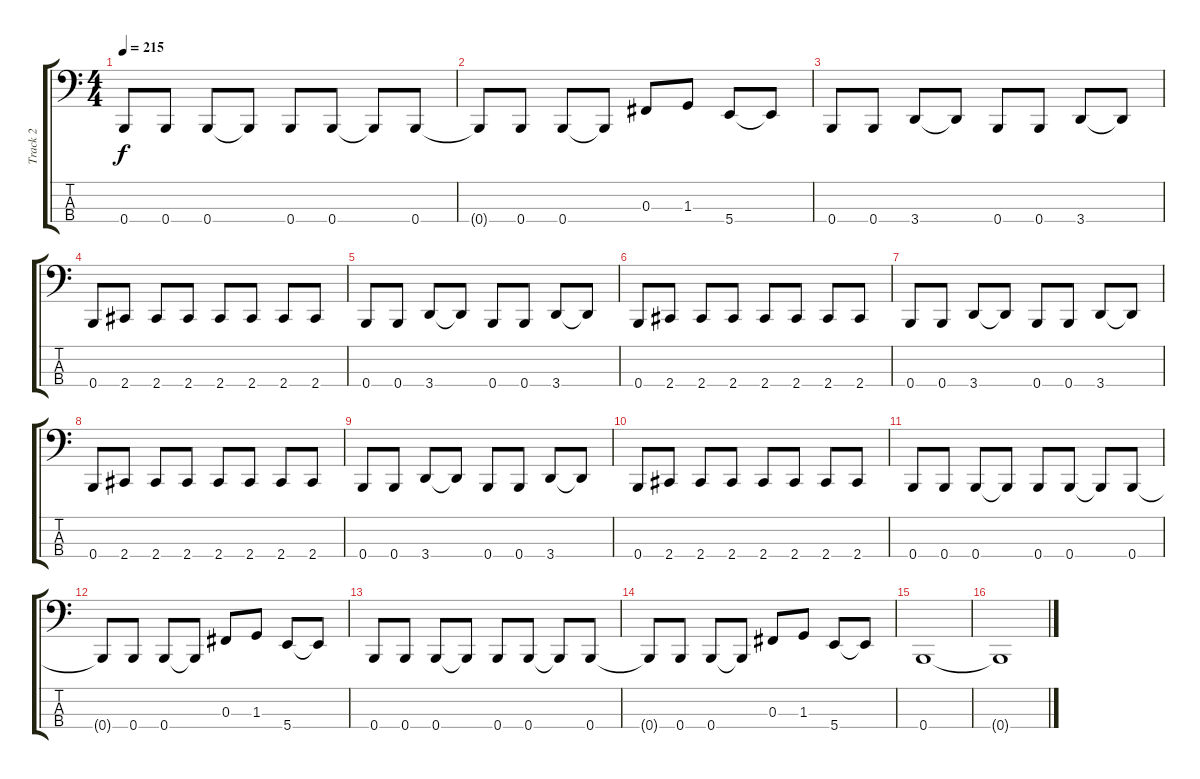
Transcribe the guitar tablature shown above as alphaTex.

\track ("Track 2" "Track 2") {instrument electricbassfinger}
\staff {score tabs}
\tuning (E2 B1 Gb1 B0) {hide}
\ts (4 4)
\tempo 215
\clef f4
\ks c
0.4.8{dy f} 0.4.8 0.4.8 0.4{t}.8 0.4.8 0.4.8 0.4{t}.8 0.4.8 |
0.4{t}.8 0.4.8 0.4.8 0.4{t}.8 0.3.8 1.3.8 5.4.8 5.4{t}.8 |
0.4.8 0.4.8 3.4.8 3.4{t}.8 0.4.8 0.4.8 3.4.8 3.4{t}.8 |
0.4.8 2.4.8 2.4.8 2.4.8 2.4.8 2.4.8 2.4.8 2.4.8 |
0.4.8 0.4.8 3.4.8 3.4{t}.8 0.4.8 0.4.8 3.4.8 3.4{t}.8 |
0.4.8 2.4.8 2.4.8 2.4.8 2.4.8 2.4.8 2.4.8 2.4.8 |
0.4.8 0.4.8 3.4.8 3.4{t}.8 0.4.8 0.4.8 3.4.8 3.4{t}.8 |
0.4.8 2.4.8 2.4.8 2.4.8 2.4.8 2.4.8 2.4.8 2.4.8 |
0.4.8 0.4.8 3.4.8 3.4{t}.8 0.4.8 0.4.8 3.4.8 3.4{t}.8 |
0.4.8 2.4.8 2.4.8 2.4.8 2.4.8 2.4.8 2.4.8 2.4.8 |
0.4.8 0.4.8 0.4.8 0.4{t}.8 0.4.8 0.4.8 0.4{t}.8 0.4.8 |
0.4{t}.8 0.4.8 0.4.8 0.4{t}.8 0.3.8 1.3.8 5.4.8 5.4{t}.8 |
0.4.8 0.4.8 0.4.8 0.4{t}.8 0.4.8 0.4.8 0.4{t}.8 0.4.8 |
0.4{t}.8 0.4.8 0.4.8 0.4{t}.8 0.3.8 1.3.8 5.4.8 5.4{t}.8 |
0.4.1 |
0.4{t}.1
